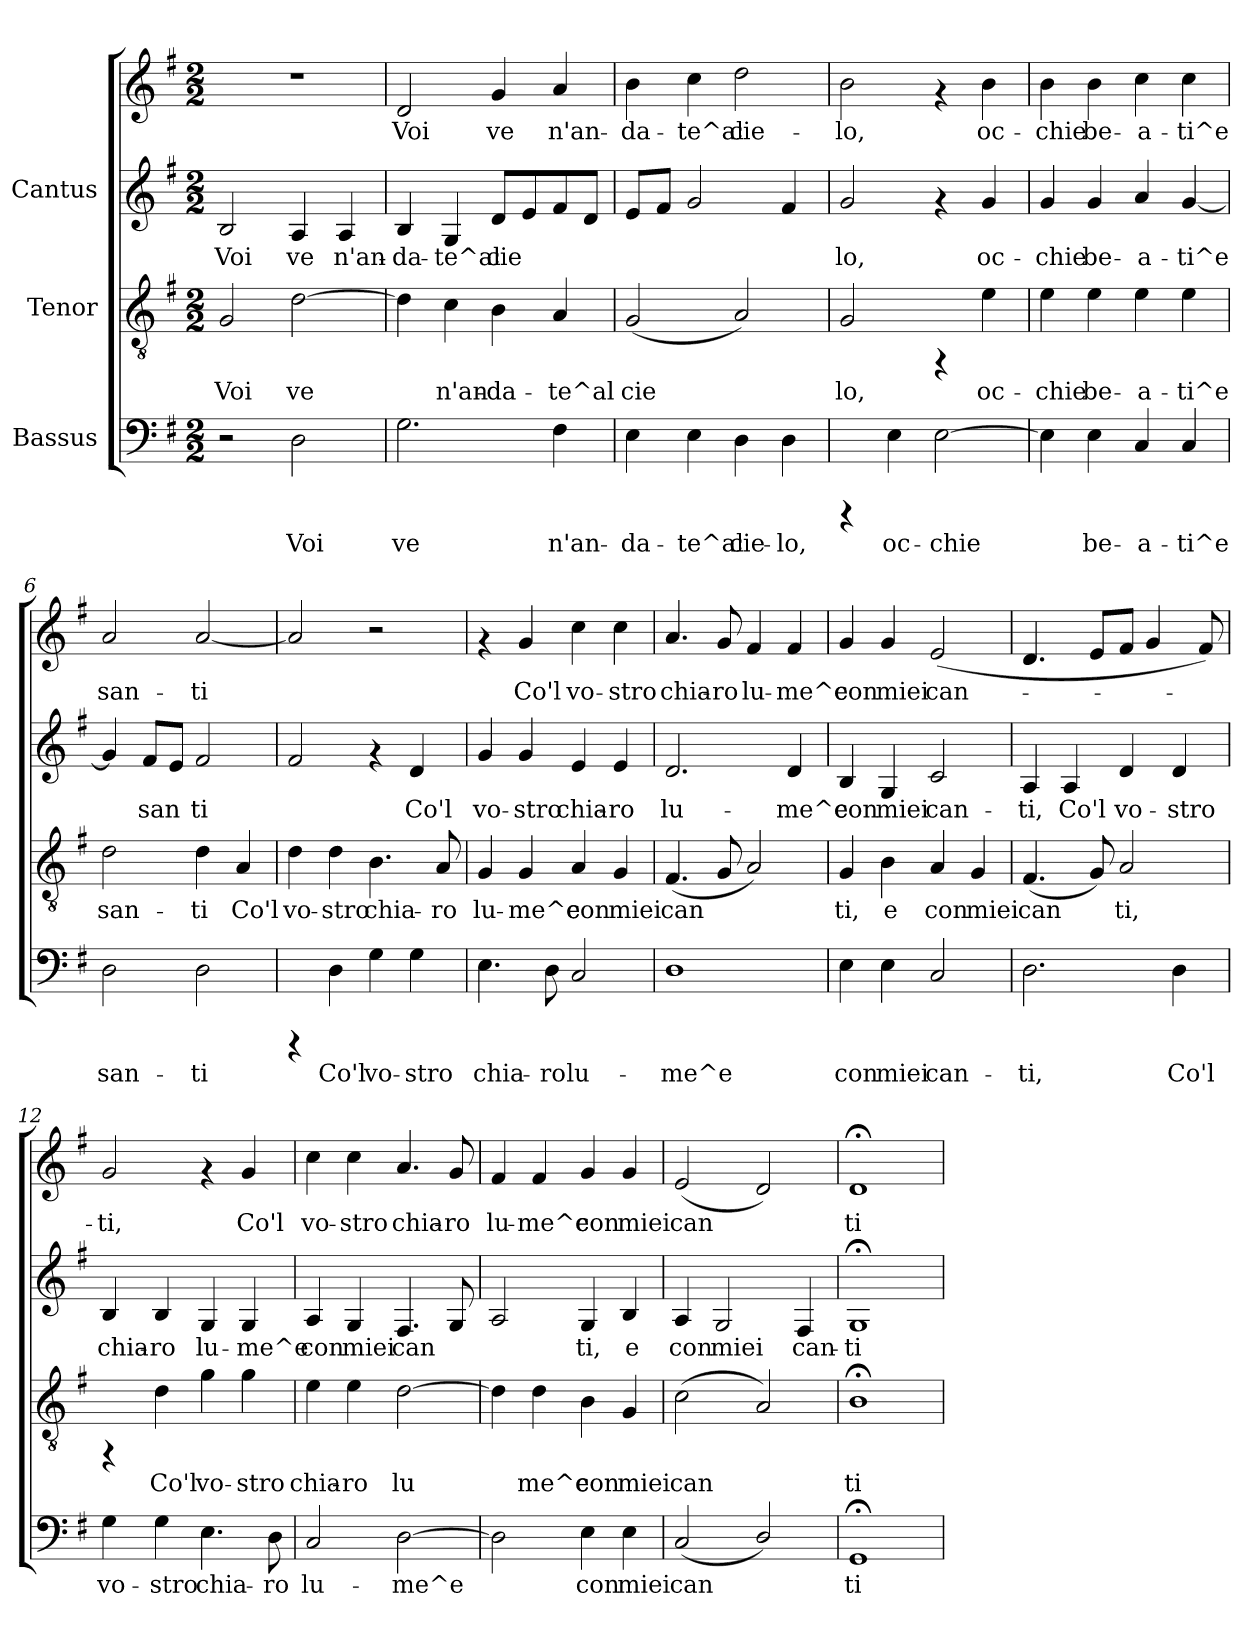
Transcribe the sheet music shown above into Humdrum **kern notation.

**kern	**text	**kern	**text	**kern	**text	**kern	**text
*part3	*part3	*part2	*part2	*part1	*part1	*part1	*part1
*staff4	*staff4	*staff3	*staff3	*staff2	*staff2	*staff1	*staff1
*I"Bassus	*	*I"Tenor	*	*I"Cantus	*	*	*
!!LO:PB:g=z
*stria5	*	*stria5	*	*stria5	*	*stria5	*
*clefF4	*	*clefGv2	*	*clefG2	*	*clefG2	*
*k[f#]	*	*k[f#]	*	*k[f#]	*	*k[f#]	*
*G:	*	*G:	*	*G:	*	*G:	*
*M2/2	*	*M2/2	*	*M2/2	*	*M2/2	*
*MM144	*	*MM144	*	*MM144	*	*MM144	*
=1	=1	=1	=1	=1	=1	=1	=1
!	!	!	!LO:LY:b:cj	!	!LO:LY:b:cj	!	!
2r	.	2G/	Voi	2B/	Voi	1r	.
!	!LO:LY:b:cj	!	!LO:LY:b:cj	!	!LO:LY:b:cj	!	!
2D\	Voi	[>2d\	ve	4A/	ve	.	.
!	!	!	!	!	!LO:LY:b:cj	!	!
.	.	.	.	4A/	n'an-	.	.
=2	=2	=2	=2	=2	=2	=2	=2
!	!LO:LY:b:cj	!	!LO:LY:b:cj	!	!LO:LY:b:cj	!	!LO:LY:b:cj
2.G\	ve	4d\]	.	4B/	-da-	2d/	-Voi
!	!	!	!LO:LY:b:cj	!	!LO:LY:b:cj	!	!
.	.	4c\	n'an-	4G/	-te^al	.	.
!	!	!	!LO:LY:b:cj	!	!LO:LY:b:cj	!	!LO:LY:b:cj
.	.	4B\	-da-	8d/L	cie-	4g/	ve
!	!	!	!	!	!LO:LY:b:cj	!	!
.	.	.	.	8e/	--	.	.
!	!LO:LY:b:cj	!	!LO:LY:b:cj	!	!LO:LY:b:cj	!	!LO:LY:b:cj
4F#\	n'an-	4A/	-te^al	8f#/	--	4a/	n'an-
!	!	!	!	!	!LO:LY:b:cj	!	!
.	.	.	.	8d/J	--	.	.
=3	=3	=3	=3	=3	=3	=3	=3
!	!LO:LY:b:cj	!	!LO:LY:b:cj	!	!	!	!LO:LY:b:cj
4E\	-da-	(<2G/	cie-	8e/L	.	4b\	-da-
.	.	.	.	8f#/J	.	.	.
!	!LO:LY:b:cj	!	!	!	!	!	!LO:LY:b:cj
4E\	-te^al	.	.	2g/	.	4cc\	-te^al
!	!LO:LY:b:cj	!	!LO:LY:b:cj	!	!	!	!LO:LY:b:cj
4D\	cie-	2A/)	--	.	.	2dd\	cie-
!	!LO:LY:b:cj	!	!	!	!	!	!
4D\	-lo,	.	.	4f#/	.	.	.
=4	=4	=4	=4	=4	=4	=4	=4
!	!	!	!LO:LY:b:cj	!	!LO:LY:b:cj	!	!LO:LY:b:cj
4rCCC	.	2G/	-lo,	2g/	-lo,	2b\	-lo,
!	!LO:LY:b:cj	!	!	!	!	!	!
4E\	oc-	.	.	.	.	.	.
!	!LO:LY:b:cj	!	!	!	!	!	!
[>2E\	-chie	4rFF	.	4rf	.	4rf	.
!	!	!	!LO:LY:b:cj	!	!LO:LY:b:cj	!	!LO:LY:b:cj
.	.	4e\	oc-	4g/	oc-	4b\	oc-
!!LO:LB:g=z
=5	=5	=5	=5	=5	=5	=5	=5
!	!LO:LY:b:cj	!	!LO:LY:b:cj	!	!LO:LY:b:cj	!	!LO:LY:b:cj
4E\]	.	4e\	-chie	4g/	chie	4b\	-chie
!	!LO:LY:b:cj	!	!LO:LY:b:cj	!	!LO:LY:b:cj	!	!LO:LY:b:cj
4E\	be-	4e\	be-	4g/	be-	4b\	be-
!	!LO:LY:b:cj	!	!LO:LY:b:cj	!	!LO:LY:b:cj	!	!LO:LY:b:cj
4C/	-a-	4e\	-a-	4a/	-a-	4cc\	-a-
!	!LO:LY:b:cj	!	!LO:LY:b:cj	!	!LO:LY:b:cj	!	!LO:LY:b:cj
4C/	-ti^e	4e\	-ti^e	[<4g/	-ti^e	4cc\	-ti^e
=6	=6	=6	=6	=6	=6	=6	=6
!	!LO:LY:b:cj	!	!LO:LY:b:cj	!	!LO:LY:b:cj	!	!LO:LY:b:cj
2D\	san-	2d\	san-	4g/]	.	2a/	san-
!	!	!	!	!	!LO:LY:b:cj	!	!
.	.	.	.	8f#/L	san-	.	.
!	!	!	!	!	!LO:LY:b:cj	!	!
.	.	.	.	8e/J	-	.	.
!	!LO:LY:b:cj	!	!LO:LY:b:cj	!	!LO:LY:b:cj	!	!LO:LY:b:cj
2D\	-ti	4d\	-ti	2f#/	ti	[<2a/	-ti
!	!	!	!LO:LY:b:cj	!	!	!	!
.	.	4A/	Co'l	.	.	.	.
=7	=7	=7	=7	=7	=7	=7	=7
!	!	!	!LO:LY:b:cj	!	!LO:LY:b:cj	!	!
4rCCC	.	4d\	vo-	2f#/	.	2a/]	.
!	!LO:LY:b:cj	!	!LO:LY:b:cj	!	!	!	!
4D\	Co'l	4d\	-stro	.	.	.	.
!	!LO:LY:b:cj	!	!LO:LY:b:cj	!	!	!	!
4G\	vo-	4.B\	chia-	4rf	.	2r	.
!	!LO:LY:b:cj	!	!	!	!LO:LY:b:cj	!	!
4G\	-stro	.	.	4d/	Co'l	.	.
!	!	!	!LO:LY:b:cj	!	!	!	!
.	.	8A/	-ro	.	.	.	.
=8	=8	=8	=8	=8	=8	=8	=8
!	!LO:LY:b:cj	!	!LO:LY:b:cj	!	!LO:LY:b:cj	!	!
4.E\	chia-	4G/	lu-	4g/	vo-	4rf	.
!	!	!	!LO:LY:b:cj	!	!LO:LY:b:cj	!	!LO:LY:b:cj
.	.	4G/	-me^e	4g/	-stro	4g/	Co'l
!	!LO:LY:b:cj	!	!	!	!	!	!
8D\	-ro	.	.	.	.	.	.
!	!LO:LY:b:cj	!	!LO:LY:b:cj	!	!LO:LY:b:cj	!	!LO:LY:b:cj
2C/	lu-	4A/	con	4e/	chia-	4cc\	vo-
!	!	!	!LO:LY:b:cj	!	!LO:LY:b:cj	!	!LO:LY:b:cj
.	.	4G/	miei	4e/	-ro	4cc\	-stro
=9	=9	=9	=9	=9	=9	=9	=9
!	!LO:LY:b:cj	!	!LO:LY:b:cj	!	!LO:LY:b:cj	!	!LO:LY:b:cj
1D	-me^e	(<4.F#/	can-	2.d/	lu-	4.a/	chia-
!	!	!	!LO:LY:b:cj	!	!	!	!LO:LY:b:cj
.	.	8G/	--	.	.	8g/	-ro
!	!	!	!LO:LY:b:cj	!	!	!	!LO:LY:b:cj
.	.	2A/)	--	.	.	4f#/	lu-
!	!	!	!	!	!LO:LY:b:cj	!	!LO:LY:b:cj
.	.	.	.	4d/	-me^e	4f#/	-me^e
!!LO:LB:g=z
=10	=10	=10	=10	=10	=10	=10	=10
!	!LO:LY:b:cj	!	!LO:LY:b:cj	!	!LO:LY:b:cj	!	!LO:LY:b:cj
4E\	con	4G/	-ti,	4B/	-con	4g/	con
!	!LO:LY:b:cj	!	!LO:LY:b:cj	!	!LO:LY:b:cj	!	!LO:LY:b:cj
4E\	miei	4B\	e	4G/	miei	4g/	miei
!	!LO:LY:b:cj	!	!LO:LY:b:cj	!	!LO:LY:b:cj	!	!LO:LY:b:cj
2C/	can-	4A/	con	2c/	can-	(<2e/	can-
!	!	!	!LO:LY:b:cj	!	!	!	!
.	.	4G/	miei	.	.	.	.
=11	=11	=11	=11	=11	=11	=11	=11
!	!LO:LY:b:cj	!	!LO:LY:b:cj	!	!LO:LY:b:cj	!	!
2.D\	-ti,	(<4.F#/	can-	4A/	-ti,	4.d/	.
!	!	!	!	!	!LO:LY:b:cj	!	!
.	.	.	.	4A/	Co'l	.	.
!	!	!	!LO:LY:b:cj	!	!	!	!
.	.	8G/)	-	.	.	8e/L	.
!	!	!	!LO:LY:b:cj	!	!LO:LY:b:cj	!	!
.	.	2A/	ti,	4d/	vo-	8f#/J	.
.	.	.	.	.	.	4g/	.
!	!LO:LY:b:cj	!	!	!	!LO:LY:b:cj	!	!
4D\	Co'l	.	.	4d/	-stro	.	.
.	.	.	.	.	.	8f#/)	.
=12	=12	=12	=12	=12	=12	=12	=12
!	!LO:LY:b:cj	!	!	!	!LO:LY:b:cj	!	!LO:LY:b:cj
4G\	vo-	4rFF	.	4B/	chia-	2g/	ti,
!	!LO:LY:b:cj	!	!LO:LY:b:cj	!	!LO:LY:b:cj	!	!
4G\	-stro	4d\	Co'l	4B/	-ro	.	.
!	!LO:LY:b:cj	!	!LO:LY:b:cj	!	!LO:LY:b:cj	!	!
4.E\	chia-	4g\	vo-	4G/	lu-	4rf	.
!	!	!	!LO:LY:b:cj	!	!LO:LY:b:cj	!	!LO:LY:b:cj
.	.	4g\	-stro	4G/	-me^e	4g/	Co'l
!	!LO:LY:b:cj	!	!	!	!	!	!
8D\	-ro	.	.	.	.	.	.
=13	=13	=13	=13	=13	=13	=13	=13
!	!LO:LY:b:cj	!	!LO:LY:b:cj	!	!LO:LY:b:cj	!	!LO:LY:b:cj
2C/	lu-	4e\	chia-	4A/	con	4cc\	vo-
!	!	!	!LO:LY:b:cj	!	!LO:LY:b:cj	!	!LO:LY:b:cj
.	.	4e\	-ro	4G/	miei	4cc\	-stro
!	!LO:LY:b:cj	!	!LO:LY:b:cj	!	!LO:LY:b:cj	!	!LO:LY:b:cj
[>2D\	-me^e	[>2d\	lu-	4.F#/	can-	4.a/	chia-
!	!	!	!	!	!LO:LY:b:cj	!	!LO:LY:b:cj
.	.	.	.	8G/	--	8g/	-ro
!!LO:PB:g=z
=14	=14	=14	=14	=14	=14	=14	=14
!	!LO:LY:b:cj	!	!LO:LY:b:cj	!	!LO:LY:b:cj	!	!LO:LY:b:cj
2D\]	.	4d\]	-	2A/	.	4f#/	-lu-
!	!	!	!LO:LY:b:cj	!	!	!	!LO:LY:b:cj
.	.	4d\	me^e	.	.	4f#/	-me^e
!	!LO:LY:b:cj	!	!LO:LY:b:cj	!	!LO:LY:b:cj	!	!LO:LY:b:cj
4E\	con	4B\	con	4G/	ti,	4g/	con
!	!LO:LY:b:cj	!	!LO:LY:b:cj	!	!LO:LY:b:cj	!	!LO:LY:b:cj
4E\	miei	4G/	miei	4B/	e	4g/	miei
=15	=15	=15	=15	=15	=15	=15	=15
!	!LO:LY:b:cj	!	!LO:LY:b:cj	!	!LO:LY:b:cj	!	!LO:LY:b:cj
(<2C/	can-	(>2c\	can-	4A/	-con	(<2e/	can-
!	!	!	!	!	!LO:LY:b:cj	!	!
.	.	.	.	2G/	miei	.	.
!	!LO:LY:b:cj	!	!LO:LY:b:cj	!	!	!	!LO:LY:b:cj
2D/)	--	2A/)	--	.	.	2d/)	--
!	!	!	!	!	!LO:LY:b:cj	!	!
.	.	.	.	4F#/	can-	.	.
=16	=16	=16	=16	=16	=16	=16	=16
!	!LO:LY:b:cj	!	!LO:LY:b:cj	!	!LO:LY:b:cj	!	!LO:LY:b:cj
1GG;<	-ti	1B;<	-ti	1G;<	ti	1d;<	-ti
=	=	=	=	=	=	=	=
*-	*-	*-	*-	*-	*-	*-	*-
